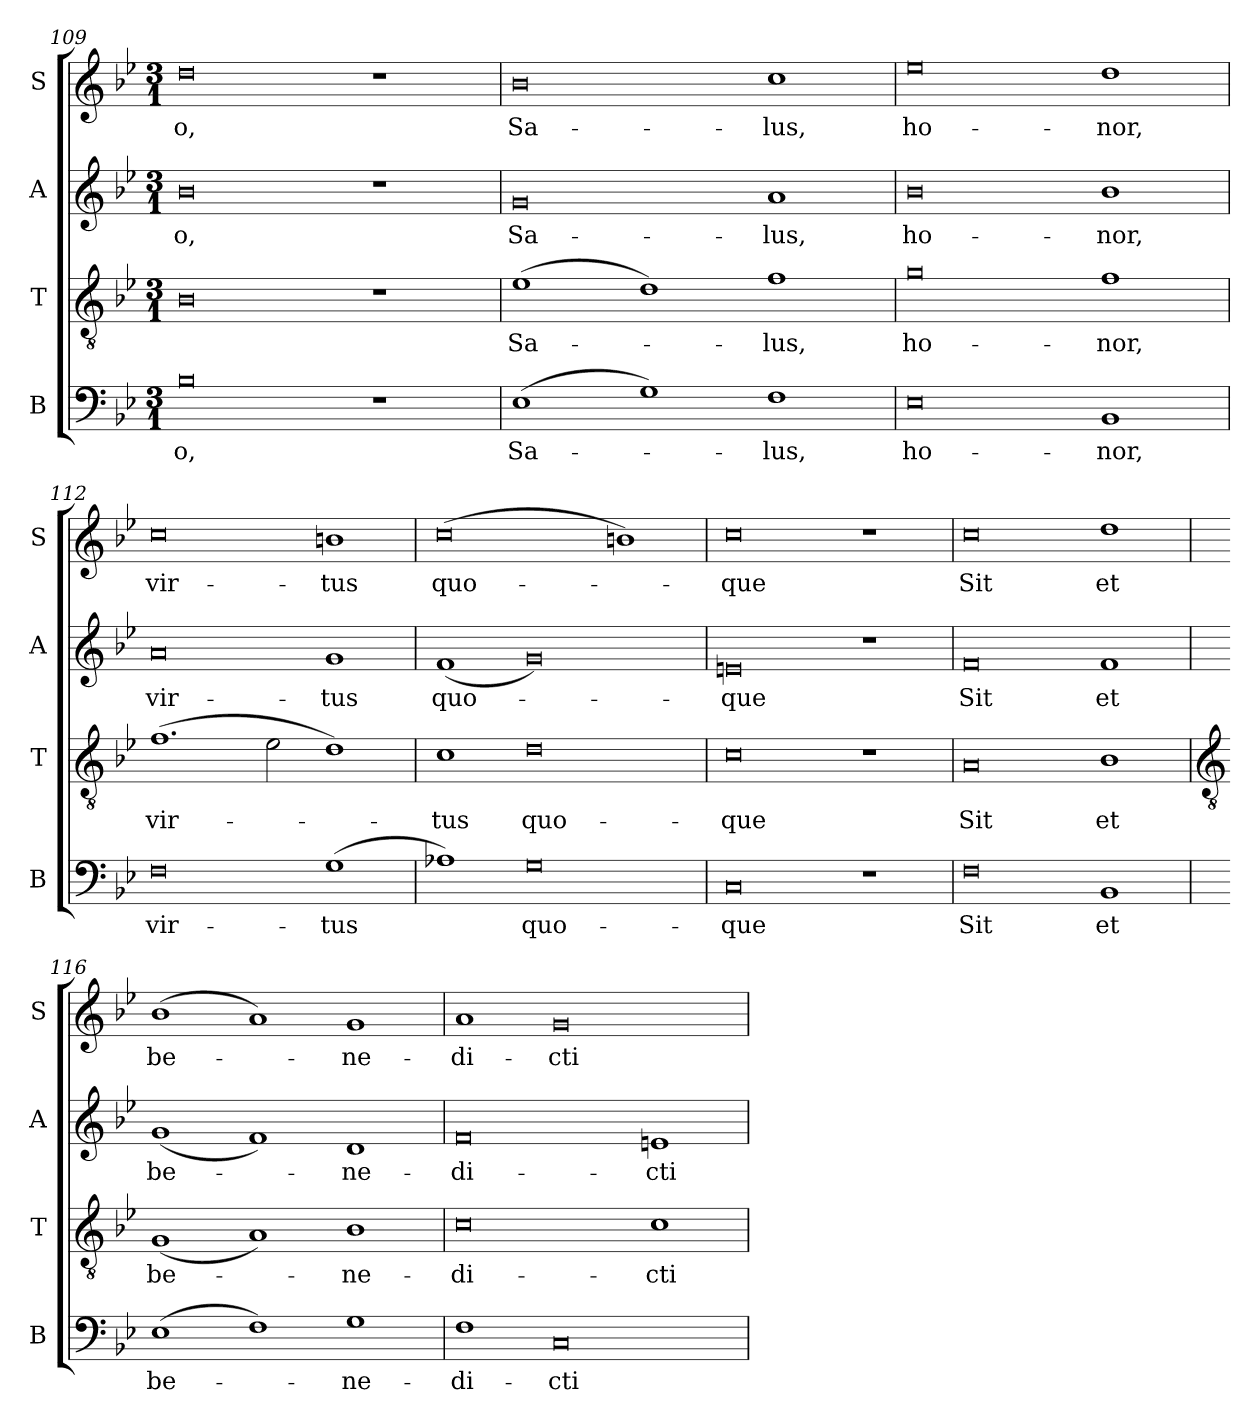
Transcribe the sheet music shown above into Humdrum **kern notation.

**kern	**text	**kern	**text	**kern	**text	**kern	**text
*part4	*part4	*part3	*part3	*part2	*part2	*part1	*part1
*staff4	*staff4	*staff3	*staff3	*staff2	*staff2	*staff1	*staff1
*I"B	*	*I"T	*	*I"A	*	*I"S	*
*I'B	*	*I'T	*	*I'A	*	*I'S	*
*clefF4	*	*clefGv2	*	*clefG2	*	*clefG2	*
*k[b-e-]	*	*k[b-e-]	*	*k[b-e-]	*	*k[b-e-]	*
*B-:	*	*B-:	*	*B-:	*	*B-:	*
*M3/1	*	*M3/1	*	*M3/1	*	*M3/1	*
=109	=109	=109	=109	=109	=109	=109	=109
!	!LO:LY:b	!	!	!	!LO:LY:b	!	!LO:LY:b
0B-	-o,	0B-	.	0b-	-o,	0dd	-o,
1r	.	1r	.	1r	.	1r	.
=110	=110	=110	=110	=110	=110	=110	=110
!	!LO:LY:b	!	!LO:LY:b	!	!LO:LY:b	!	!LO:LY:b
(>1E-	Sa-	(>1e-	Sa-	0g	Sa-	0b-	Sa-
1G)	.	1d)	.	.	.	.	.
!	!LO:LY:b	!	!LO:LY:b	!	!LO:LY:b	!	!LO:LY:b
1F	lus,	1f	lus,	1a	-lus,	1cc	-lus,
=111	=111	=111	=111	=111	=111	=111	=111
!	!LO:LY:b	!	!LO:LY:b	!	!LO:LY:b	!	!LO:LY:b
0E-	ho-	0g	ho-	0b-	ho-	0ee-	ho-
!	!LO:LY:b	!	!LO:LY:b	!	!LO:LY:b	!	!LO:LY:b
1BB-	-nor,	1f	-nor,	1b-	-nor,	1dd	-nor,
=112	=112	=112	=112	=112	=112	=112	=112
!	!LO:LY:b	!	!LO:LY:b	!	!LO:LY:b	!	!LO:LY:b
0F	vir-	(>1.f	vir-	0a	vir-	0cc	vir-
.	.	2e-	.	.	.	.	.
!	!LO:LY:b	!	!	!	!LO:LY:b	!	!LO:LY:b
(>1G	-tus	1d)	.	1g	-tus	1bn	-tus
=113	=113	=113	=113	=113	=113	=113	=113
!	!	!	!LO:LY:b	!	!LO:LY:b	!	!LO:LY:b
1A-X)	.	1c	tus	(<1f	quo-	(>0cc	quo-
!	!LO:LY:b	!	!LO:LY:b	!	!	!	!
0G	quo-	0d	quo-	0g)	.	.	.
.	.	.	.	.	.	1bn)	.
=114	=114	=114	=114	=114	=114	=114	=114
!	!LO:LY:b	!	!LO:LY:b	!	!LO:LY:b	!	!LO:LY:b
0C	-que	0c	-que	0en	que	0cc	que
1r	.	1r	.	1r	.	1r	.
=115	=115	=115	=115	=115	=115	=115	=115
!	!LO:LY:b	!	!LO:LY:b	!	!LO:LY:b	!	!LO:LY:b
0F	Sit	0A	Sit	0f	Sit	0cc	Sit
!	!LO:LY:b	!	!LO:LY:b	!	!LO:LY:b	!	!LO:LY:b
1BB-	et	1B-	et	1f	et	1dd	et
!!LO:LB:g=z
=116	=116	=116	=116	=116	=116	=116	=116
*	*	*clefGv2	*	*	*	*	*
!	!LO:LY:b	!	!LO:LY:b	!	!LO:LY:b	!	!LO:LY:b
(>1E-	be-	(<1G	be-	(<1g	be-	(<1b-	be-
1F)	.	1A)	.	1f)	.	1a)	.
!	!LO:LY:b	!	!LO:LY:b	!	!LO:LY:b	!	!LO:LY:b
1G	ne-	1B-	ne-	1d	ne-	1g	ne-
=117	=117	=117	=117	=117	=117	=117	=117
!	!LO:LY:b	!	!LO:LY:b	!	!LO:LY:b	!	!LO:LY:b
1F	-di-	0c	-di-	0f	-di-	1a	-di-
!	!LO:LY:b	!	!	!	!	!	!LO:LY:b
0C	-cti-	.	.	.	.	0g	-cti-
!	!	!	!LO:LY:b	!	!LO:LY:b	!	!
.	.	1c	-cti-	1en	-cti-	.	.
=	=	=	=	=	=	=	=
*-	*-	*-	*-	*-	*-	*-	*-
